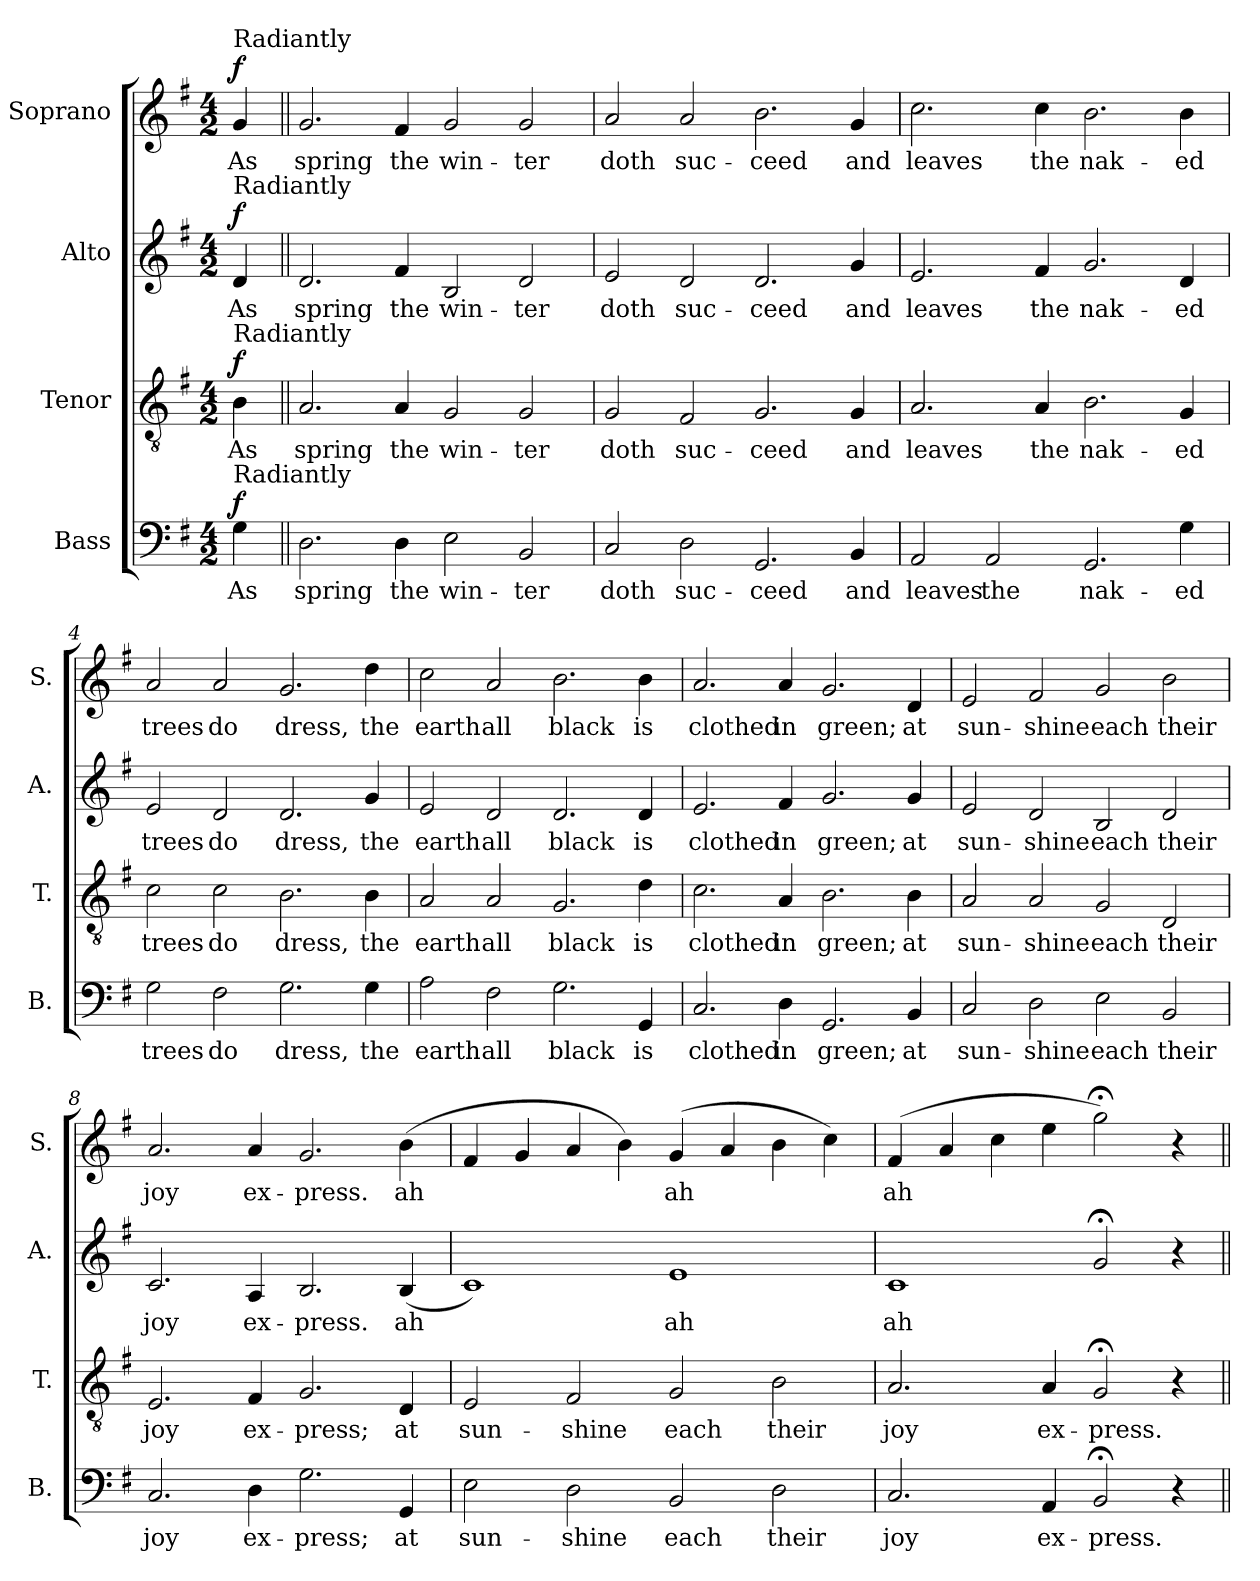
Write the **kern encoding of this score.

**kern	**text	**dynam	**kern	**text	**dynam	**kern	**text	**dynam	**kern	**text	**dynam
*part4	*part4	*part4	*part3	*part3	*part3	*part2	*part2	*part2	*part1	*part1	*part1
*staff4	*staff4	*staff4	*staff3	*staff3	*staff3	*staff2	*staff2	*staff2	*staff1	*staff1	*staff1
*I"Bass	*	*	*I"Tenor	*	*	*I"Alto	*	*	*I"Soprano	*	*
*I'B.	*	*	*I'T.	*	*	*I'A.	*	*	*I'S.	*	*
*clefF4	*	*	*clefGv2	*	*	*clefG2	*	*	*clefG2	*	*
*k[f#]	*	*	*k[f#]	*	*	*k[f#]	*	*	*k[f#]	*	*
*M4/2	*	*	*M4/2	*	*	*M4/2	*	*	*M4/2	*	*
*MM120	*	*	*MM120	*	*	*MM120	*	*	*MM120	*	*
=	=	=	=	=	=	=	=	=	=	=	=
!	!	!	!	!	!	!	!	!	!LO:TX:a:t=Radiantly	!	!
!	!	!	!	!	!	!LO:TX:a:t=Radiantly	!	!	!	!	!
!	!	!	!LO:TX:a:t=Radiantly	!	!	!	!	!	!	!	!
!LO:TX:a:t=Radiantly	!	!	!	!	!	!	!	!	!	!	!
!	!LO:LY:b	!LO:DY:a	!	!LO:LY:b	!LO:DY:a	!	!LO:LY:b	!LO:DY:a	!	!LO:LY:b	!LO:DY:a
4G\	As	f	4B\	As	f	4d/	As	f	4g/	As	f
=1||	=1||	=1||	=1||	=1||	=1||	=1||	=1||	=1||	=1||	=1||	=1||
!	!LO:LY:b	!	!	!LO:LY:b	!	!	!LO:LY:b	!	!	!LO:LY:b	!
2.D\	spring	.	2.A/	spring	.	2.d/	spring	.	2.g/	spring	.
!	!LO:LY:b	!	!	!LO:LY:b	!	!	!LO:LY:b	!	!	!LO:LY:b	!
4D\	the	.	4A/	the	.	4f#/	the	.	4f#/	the	.
!	!LO:LY:b	!	!	!LO:LY:b	!	!	!LO:LY:b	!	!	!LO:LY:b	!
2E\	win-	.	2G/	win-	.	2B/	win-	.	2g/	win-	.
!	!LO:LY:b	!	!	!LO:LY:b	!	!	!LO:LY:b	!	!	!LO:LY:b	!
2BB/	-ter	.	2G/	-ter	.	2d/	-ter	.	2g/	-ter	.
=2	=2	=2	=2	=2	=2	=2	=2	=2	=2	=2	=2
!	!LO:LY:b	!	!	!LO:LY:b	!	!	!LO:LY:b	!	!	!LO:LY:b	!
2C/	doth	.	2G/	doth	.	2e/	doth	.	2a/	doth	.
!	!LO:LY:b	!	!	!LO:LY:b	!	!	!LO:LY:b	!	!	!LO:LY:b	!
2D\	suc-	.	2F#/	suc-	.	2d/	suc-	.	2a/	suc-	.
!	!LO:LY:b	!	!	!LO:LY:b	!	!	!LO:LY:b	!	!	!LO:LY:b	!
2.GG/	-ceed	.	2.G/	-ceed	.	2.d/	-ceed	.	2.b\	-ceed	.
!	!LO:LY:b	!	!	!LO:LY:b	!	!	!LO:LY:b	!	!	!LO:LY:b	!
4BB/	and	.	4G/	and	.	4g/	and	.	4g/	and	.
=3	=3	=3	=3	=3	=3	=3	=3	=3	=3	=3	=3
!	!LO:LY:b	!	!	!LO:LY:b	!	!	!LO:LY:b	!	!	!LO:LY:b	!
2AA/	leaves	.	2.A/	leaves	.	2.e/	leaves	.	2.cc\	leaves	.
!	!LO:LY:b	!	!	!	!	!	!	!	!	!	!
2AA/	the	.	.	.	.	.	.	.	.	.	.
!	!	!	!	!LO:LY:b	!	!	!LO:LY:b	!	!	!LO:LY:b	!
.	.	.	4A/	the	.	4f#/	the	.	4cc\	the	.
!	!LO:LY:b	!	!	!LO:LY:b	!	!	!LO:LY:b	!	!	!LO:LY:b	!
2.GG/	nak-	.	2.B\	nak-	.	2.g/	nak-	.	2.b\	nak-	.
!	!LO:LY:b	!	!	!LO:LY:b	!	!	!LO:LY:b	!	!	!LO:LY:b	!
4G\	-ed	.	4G/	-ed	.	4d/	-ed	.	4b\	-ed	.
!!LO:LB:g=z
=4	=4	=4	=4	=4	=4	=4	=4	=4	=4	=4	=4
!	!LO:LY:b	!	!	!LO:LY:b	!	!	!LO:LY:b	!	!	!LO:LY:b	!
2G\	trees	.	2c\	trees	.	2e/	trees	.	2a/	trees	.
!	!LO:LY:b	!	!	!LO:LY:b	!	!	!LO:LY:b	!	!	!LO:LY:b	!
2F#\	do	.	2c\	do	.	2d/	do	.	2a/	do	.
!	!LO:LY:b	!	!	!LO:LY:b	!	!	!LO:LY:b	!	!	!LO:LY:b	!
2.G\	dress,	.	2.B\	dress,	.	2.d/	dress,	.	2.g/	dress,	.
!	!LO:LY:b	!	!	!LO:LY:b	!	!	!LO:LY:b	!	!	!LO:LY:b	!
4G\	the	.	4B\	the	.	4g/	the	.	4dd\	the	.
=5	=5	=5	=5	=5	=5	=5	=5	=5	=5	=5	=5
!	!LO:LY:b	!	!	!LO:LY:b	!	!	!LO:LY:b	!	!	!LO:LY:b	!
2A\	earth	.	2A/	earth	.	2e/	earth	.	2cc\	earth	.
!	!LO:LY:b	!	!	!LO:LY:b	!	!	!LO:LY:b	!	!	!LO:LY:b	!
2F#\	all	.	2A/	all	.	2d/	all	.	2a/	all	.
!	!LO:LY:b	!	!	!LO:LY:b	!	!	!LO:LY:b	!	!	!LO:LY:b	!
2.G\	black	.	2.G/	black	.	2.d/	black	.	2.b\	black	.
!	!LO:LY:b	!	!	!LO:LY:b	!	!	!LO:LY:b	!	!	!LO:LY:b	!
4GG/	is	.	4d\	is	.	4d/	is	.	4b\	is	.
=6	=6	=6	=6	=6	=6	=6	=6	=6	=6	=6	=6
!	!LO:LY:b	!	!	!LO:LY:b	!	!	!LO:LY:b	!	!	!LO:LY:b	!
2.C/	clothed	.	2.c\	clothed	.	2.e/	clothed	.	2.a/	clothed	.
!	!LO:LY:b	!	!	!LO:LY:b	!	!	!LO:LY:b	!	!	!LO:LY:b	!
4D\	in	.	4A/	in	.	4f#/	in	.	4a/	in	.
!	!LO:LY:b	!	!	!LO:LY:b	!	!	!LO:LY:b	!	!	!LO:LY:b	!
2.GG/	green;	.	2.B\	green;	.	2.g/	green;	.	2.g/	green;	.
!	!LO:LY:b	!	!	!LO:LY:b	!	!	!LO:LY:b	!	!	!LO:LY:b	!
4BB/	at	.	4B\	at	.	4g/	at	.	4d/	at	.
!!LO:PB:g=z
=7	=7	=7	=7	=7	=7	=7	=7	=7	=7	=7	=7
!	!LO:LY:b	!	!	!LO:LY:b	!	!	!LO:LY:b	!	!	!LO:LY:b	!
2C/	sun-	.	2A/	sun-	.	2e/	sun-	.	2e/	sun-	.
!	!LO:LY:b	!	!	!LO:LY:b	!	!	!LO:LY:b	!	!	!LO:LY:b	!
2D\	-shine	.	2A/	-shine	.	2d/	-shine	.	2f#/	-shine	.
!	!LO:LY:b	!	!	!LO:LY:b	!	!	!LO:LY:b	!	!	!LO:LY:b	!
2E\	each	.	2G/	each	.	2B/	each	.	2g/	each	.
!	!LO:LY:b	!	!	!LO:LY:b	!	!	!LO:LY:b	!	!	!LO:LY:b	!
2BB/	their	.	2D/	their	.	2d/	their	.	2b\	their	.
=8	=8	=8	=8	=8	=8	=8	=8	=8	=8	=8	=8
!	!LO:LY:b	!	!	!LO:LY:b	!	!	!LO:LY:b	!	!	!LO:LY:b	!
2.C/	joy	.	2.E/	joy	.	2.c/	joy	.	2.a/	joy	.
!	!LO:LY:b	!	!	!LO:LY:b	!	!	!LO:LY:b	!	!	!LO:LY:b	!
4D\	ex-	.	4F#/	ex-	.	4A/	ex-	.	4a/	ex-	.
!	!LO:LY:b	!	!	!LO:LY:b	!	!	!LO:LY:b	!	!	!LO:LY:b	!
2.G\	-press;	.	2.G/	-press;	.	2.B/	-press.	.	2.g/	-press.	.
!	!LO:LY:b	!	!	!LO:LY:b	!	!	!LO:LY:b	!	!	!LO:LY:b	!
4GG/	at	.	4D/	at	.	(4B/	ah	.	(4b\	ah	.
!!LO:LB:g=z
=9	=9	=9	=9	=9	=9	=9	=9	=9	=9	=9	=9
!	!LO:LY:b	!	!	!LO:LY:b	!	!	!	!	!	!	!
2E\	sun-	.	2E/	sun-	.	1c)	.	.	4f#/	.	.
.	.	.	.	.	.	.	.	.	4g/	.	.
!	!LO:LY:b	!	!	!LO:LY:b	!	!	!	!	!	!	!
2D\	-shine	.	2F#/	-shine	.	.	.	.	4a/	.	.
.	.	.	.	.	.	.	.	.	4b\)	.	.
!	!LO:LY:b	!	!	!LO:LY:b	!	!	!LO:LY:b	!	!	!LO:LY:b	!
2BB/	each	.	2G/	each	.	1e	ah	.	(4g/	ah	.
.	.	.	.	.	.	.	.	.	4a/	.	.
!	!LO:LY:b	!	!	!LO:LY:b	!	!	!	!	!	!	!
2D\	their	.	2B\	their	.	.	.	.	4b\	.	.
.	.	.	.	.	.	.	.	.	4cc\)	.	.
=10	=10	=10	=10	=10	=10	=10	=10	=10	=10	=10	=10
!	!LO:LY:b	!	!	!LO:LY:b	!	!	!LO:LY:b	!	!	!LO:LY:b	!
2.C/	joy	.	2.A/	joy	.	1c	ah	.	(4f#/	ah	.
.	.	.	.	.	.	.	.	.	4a/	.	.
.	.	.	.	.	.	.	.	.	4cc\	.	.
!	!LO:LY:b	!	!	!LO:LY:b	!	!	!	!	!	!	!
4AA/	ex-	.	4A/	ex-	.	.	.	.	4ee\	.	.
!	!LO:LY:b	!	!	!LO:LY:b	!	!	!	!	!	!	!
2BB;</	-press.	.	2G;</	-press.	.	2g;</	.	.	2gg;<\)	.	.
4r	.	.	4r	.	.	4r	.	.	4r	.	.
=||	=||	=||	=||	=||	=||	=||	=||	=||	=||	=||	=||
*-	*-	*-	*-	*-	*-	*-	*-	*-	*-	*-	*-
